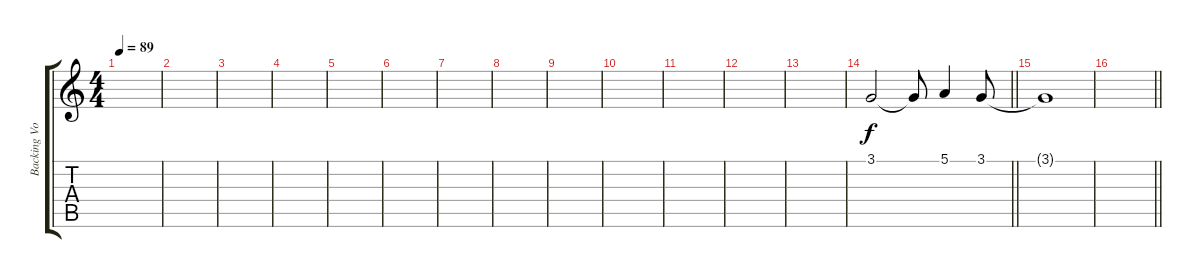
\track ("Backing Vocals" "Backing Vo") {instrument lead1square}
\staff {score tabs}
\tuning (E4 B3 G3 D3 A2 E2) {hide}
\ts (4 4)
\tempo 89
\clef g2
\ks c
|
|
|
|
|
|
|
|
|
|
|
|
|
\barLineRight lightlight
3.1.2 3.1{t}.8 5.1.4 3.1.8 |
3.1{t}.1 |
\barLineRight lightlight
